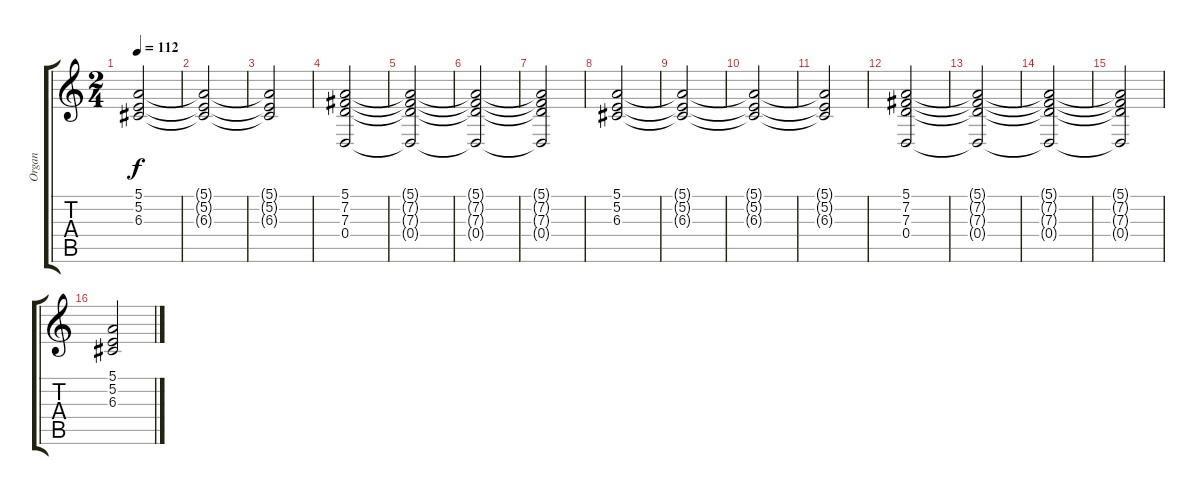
\track ("Organ" "Organ") {instrument churchorgan}
\staff {score tabs}
\tuning (E4 B3 G3 D3 A2 E2) {hide}
\ts (2 4)
\tempo 112
\clef g2
\ks c
(5.1{t} 5.2{t} 6.3{t}).2{dy f} |
(5.1{t} 5.2{t} 6.3{t}).2 |
(5.1{t} 5.2{t} 6.3{t}).2 |
(5.1 7.2 7.3 0.4).2 |
(5.1{t} 7.2{t} 7.3{t} 0.4{t}).2 |
(5.1{t} 7.2{t} 7.3{t} 0.4{t}).2 |
(5.1{t} 7.2{t} 7.3{t} 0.4{t}).2 |
(5.1 5.2 6.3).2 |
(5.1{t} 5.2{t} 6.3{t}).2 |
(5.1{t} 5.2{t} 6.3{t}).2 |
(5.1{t} 5.2{t} 6.3{t}).2 |
(5.1 7.2 7.3 0.4).2 |
(5.1{t} 7.2{t} 7.3{t} 0.4{t}).2 |
(5.1{t} 7.2{t} 7.3{t} 0.4{t}).2 |
(5.1{t} 7.2{t} 7.3{t} 0.4{t}).2 |
(5.1 5.2 6.3).2
